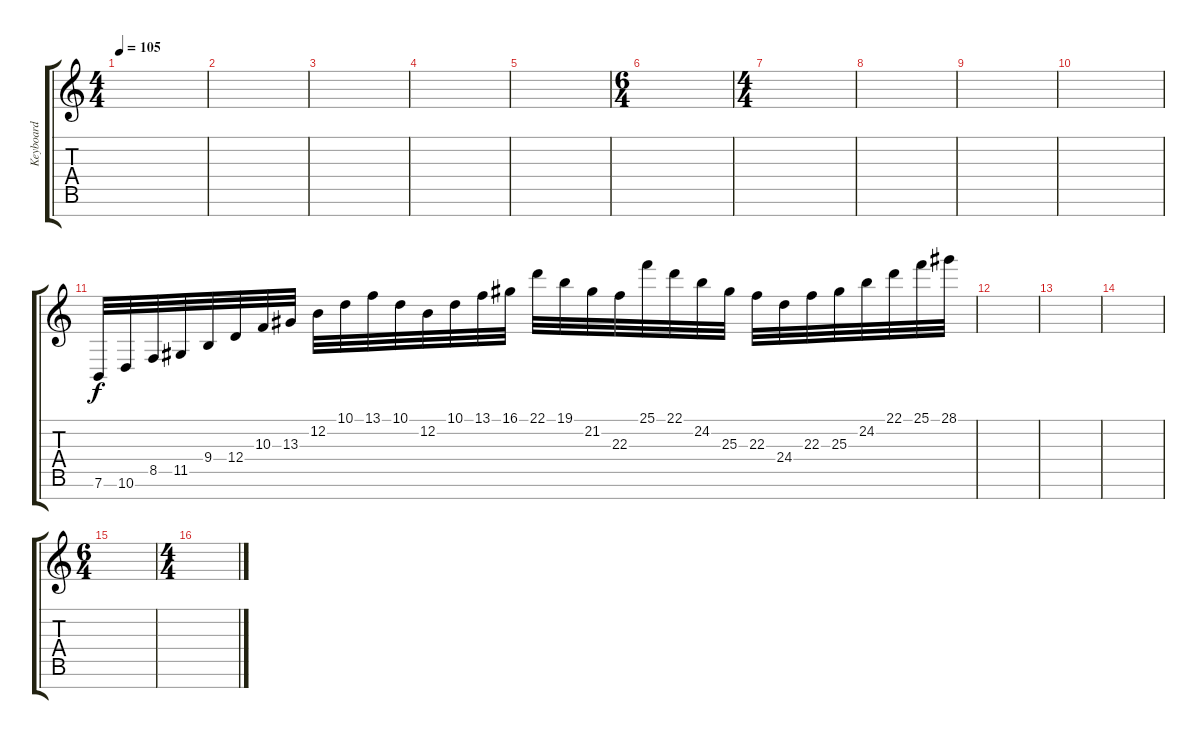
\track ("Keyboard" "Keyboard") {instrument acousticgrandpiano}
\staff {score tabs}
\tuning (E4 B3 G3 D3 A2 E2 B1) {hide}
\ts (4 4)
\tempo 105
\clef g2
\ks c
|
|
|
|
|
\ts (6 4)
|
\ts (4 4)
|
|
|
|
7.6.32{volume 9} 10.6.32 8.5.32 11.5.32 9.4.32 12.4.32 10.3.32 13.3.32 12.2.32 10.1.32 13.1.32 10.1.32 12.2.32 10.1.32 13.1.32 16.1.32 22.1.32 19.1.32 21.2.32 22.3.32 25.1.32 22.1.32 24.2.32 25.3.32 22.3.32 24.4.32 22.3.32 25.3.32 24.2.32 22.1.32 25.1.32 28.1.32 |
|
|
|
\ts (6 4)
|
\ts (4 4)
